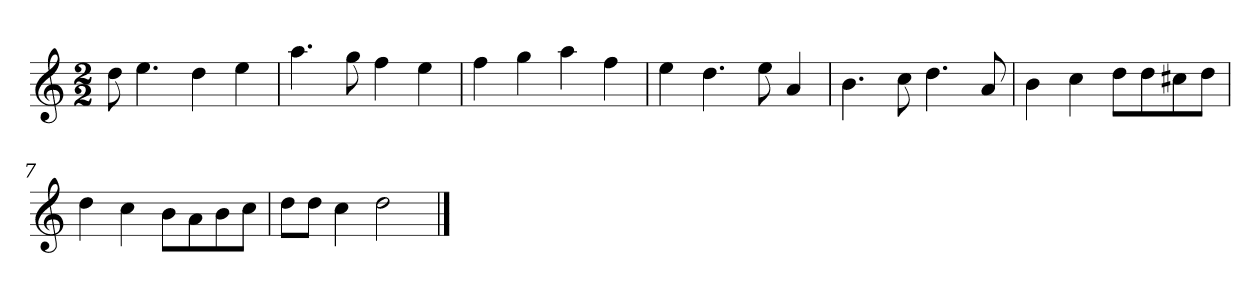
**kern
*part1
*staff1
*k[]
*M2/2
*MM120
=1
8dd
4.ee
4dd
4ee
=2
4.aa
8gg
4ff
4ee
=3
4ff
4gg
4aa
4ff
=4
4ee
4.dd
8ee
4a
=5
4.b
8cc
4.dd
8a
=6
4b
4cc
8ddL
8dd
8cc#X
8ddJ
=7
4dd
4cc
8bL
8a
8b
8ccJ
=8
8ddL
8ddJ
4cc
2dd
==
*-
